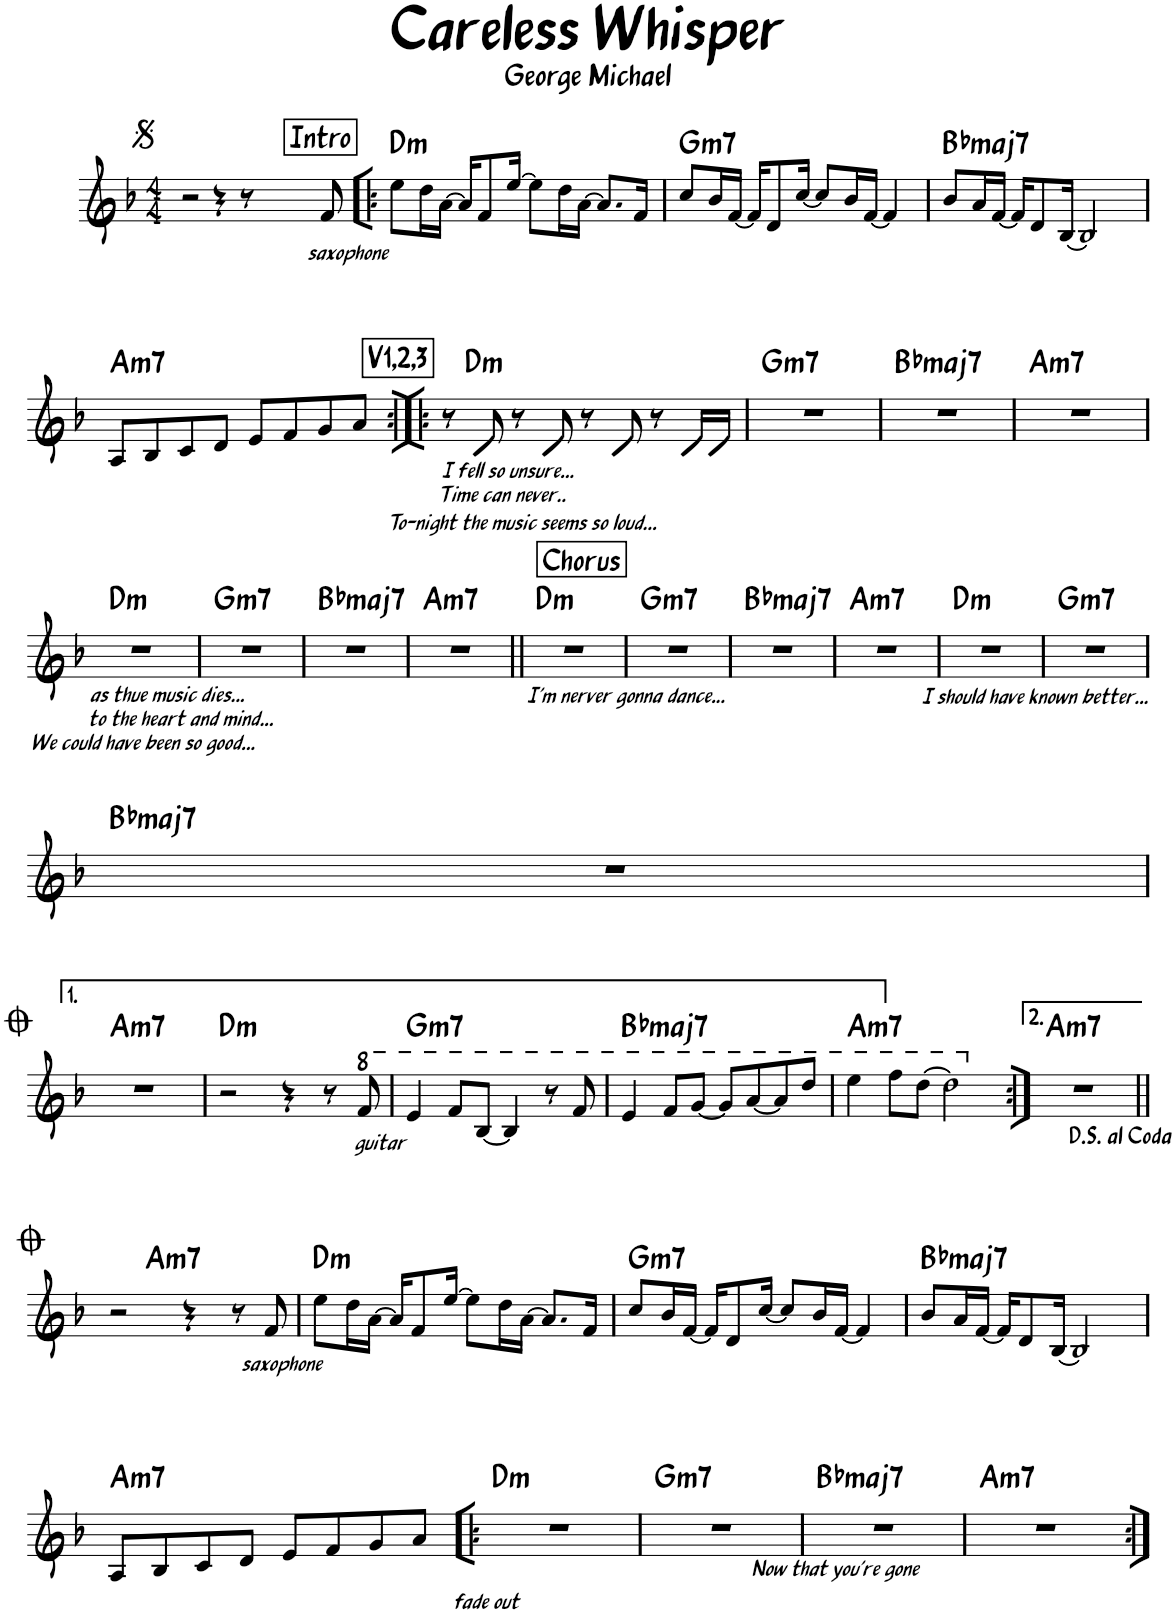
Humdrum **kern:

**kern	**harte
*part1	*part1
*staff1	*
*I"Piano	*
*I'Pno.	*
*clefG2	*
*k[b-]	*
*M4/4	*
!!LO:REH:place=s1:a:B:rj:fs=14:t=Intro:qo=3.5
=1	=1
2r	.
4r	.
8r	.
!LO:TX:b:i:t=saxophone	!
8f/	.
=2!|:	=2!|:
!	!LO:H:kt=m
8ee\L	D:min
16dd\L	.
[16a\JJ	.
16a/KL]	.
8f/	.
[16ee/Jk	.
8ee\L]	.
16dd\L	.
[16a\JJ	.
8.a/L]	.
16f/Jk	.
=3	=3
!	!LO:H:kt=m7
8cc/L	G:min7
16b-/L	.
[16f/JJ	.
16f/KL]	.
8d/	.
[16cc/Jk	.
8cc/L]	.
16b-/L	.
[16f/JJ	.
4f/]	.
=4	=4
!	!LO:H:kt=maj7
8b-/L	Bb:maj7
16a/L	.
[16f/JJ	.
16f/KL]	.
8d/	.
[16B-/Jk	.
2B-/]	.
!!LO:LB:g=z
=5	=5
!	!LO:H:kt=m7
8A/L	A:min7
8B-/	.
8c/	.
8d/J	.
8e/L	.
8f/	.
8g/	.
8a/J	.
!!LO:REH:place=s1:a:B:rj:fs=14:t=V1,2,3
=6:|!|:	=6:|!|:
!LO:TX:b:i:t=I fell so unsure...	!
!LO:TX:b:i:t=Time can never..	!
!LO:TX:b:i:t=To-night the music seems so loud...	!LO:H:kt=m
8r	D:min
8d/	.
8r	.
8d/	.
8r	.
8d/	.
8r	.
16d/LL	.
16d/JJ	.
=7	=7
!	!LO:H:kt=m7
1r	G:min7
=8	=8
!	!LO:H:kt=maj7
1r	Bb:maj7
=9	=9
!	!LO:H:kt=m7
1r	A:min7
!!LO:LB:g=z
=10	=10
!LO:TX:b:i:t=as thue music dies...	!
!LO:TX:b:i:t=to the heart and mind...	!
!LO:TX:b:i:t=We could have been so good...	!LO:H:kt=m
1r	D:min
=11	=11
!	!LO:H:kt=m7
1r	G:min7
=12	=12
!	!LO:H:kt=maj7
1r	Bb:maj7
=13	=13
!	!LO:H:kt=m7
1r	A:min7
!!LO:REH:place=s1:a:B:rj:fs=14:t=Chorus
=14||	=14||
!LO:TX:b:i:t=I'm nerver gonna dance...	!LO:H:kt=m
1r	D:min
=15	=15
!	!LO:H:kt=m7
1r	G:min7
=16	=16
!	!LO:H:kt=maj7
1r	Bb:maj7
=17	=17
!	!LO:H:kt=m7
1r	A:min7
=18	=18
!LO:TX:b:i:t=I should have known better...	!LO:H:kt=m
1r	D:min
=19	=19
!	!LO:H:kt=m7
1r	G:min7
!!LO:LB:g=z
=20	=20
!	!LO:H:kt=maj7
1r	Bb:maj7
!!LO:LB:g=z
=21	=21
!	!LO:H:kt=m7
1r	A:min7
=22	=22
!	!LO:H:kt=m
2r	D:min
4r	.
8r	.
*8va	*
!LO:TX:b:i:t=guitar	!
8ff/	.
=23	=23
!	!LO:H:kt=m7
4ee/	G:min7
8ff/L	.
[8b-/J	.
4b-/]	.
8r	.
8ff/	.
=24	=24
!	!LO:H:kt=maj7
4ee/	Bb:maj7
8ff/L	.
[8gg/J	.
8gg/L]	.
[8aa/	.
8aa/]	.
8ddd/J	.
=25	=25
!	!LO:H:kt=m7
4eee\	A:min7
8fff\L	.
[8ddd\J	.
2ddd\]	.
=26:|!	=26:|!
*X8va	*
!	!LO:H:kt=m7
1r	A:min7
!!LO:LB:g=z
=27||	=27||
!	!LO:H:kt=m7
2r	A:min7
4r	.
8r	.
!LO:TX:b:i:t=saxophone	!
8f/	.
=28	=28
!	!LO:H:kt=m
8ee\L	D:min
16dd\L	.
[16a\JJ	.
16a/KL]	.
8f/	.
[16ee/Jk	.
8ee\L]	.
16dd\L	.
[16a\JJ	.
8.a/L]	.
16f/Jk	.
=29	=29
!	!LO:H:kt=m7
8cc/L	G:min7
16b-/L	.
[16f/JJ	.
16f/KL]	.
8d/	.
[16cc/Jk	.
8cc/L]	.
16b-/L	.
[16f/JJ	.
4f/]	.
=30	=30
!	!LO:H:kt=maj7
8b-/L	Bb:maj7
16a/L	.
[16f/JJ	.
16f/KL]	.
8d/	.
[16B-/Jk	.
2B-/]	.
!!LO:LB:g=z
=31	=31
!	!LO:H:kt=m7
8A/L	A:min7
8B-/	.
8c/	.
8d/J	.
8e/L	.
8f/	.
8g/	.
8a/J	.
=32!|:	=32!|:
!LO:TX:b:i:t=fade out	!LO:H:kt=m
1r	D:min
=33	=33
!LO:TX:b:i:t=Now that you're gone	!LO:H:kt=m7
1r	G:min7
=34	=34
!	!LO:H:kt=maj7
1r	Bb:maj7
=35	=35
!	!LO:H:kt=m7
1r	A:min7
=:|!	=:|!
*-	*-
